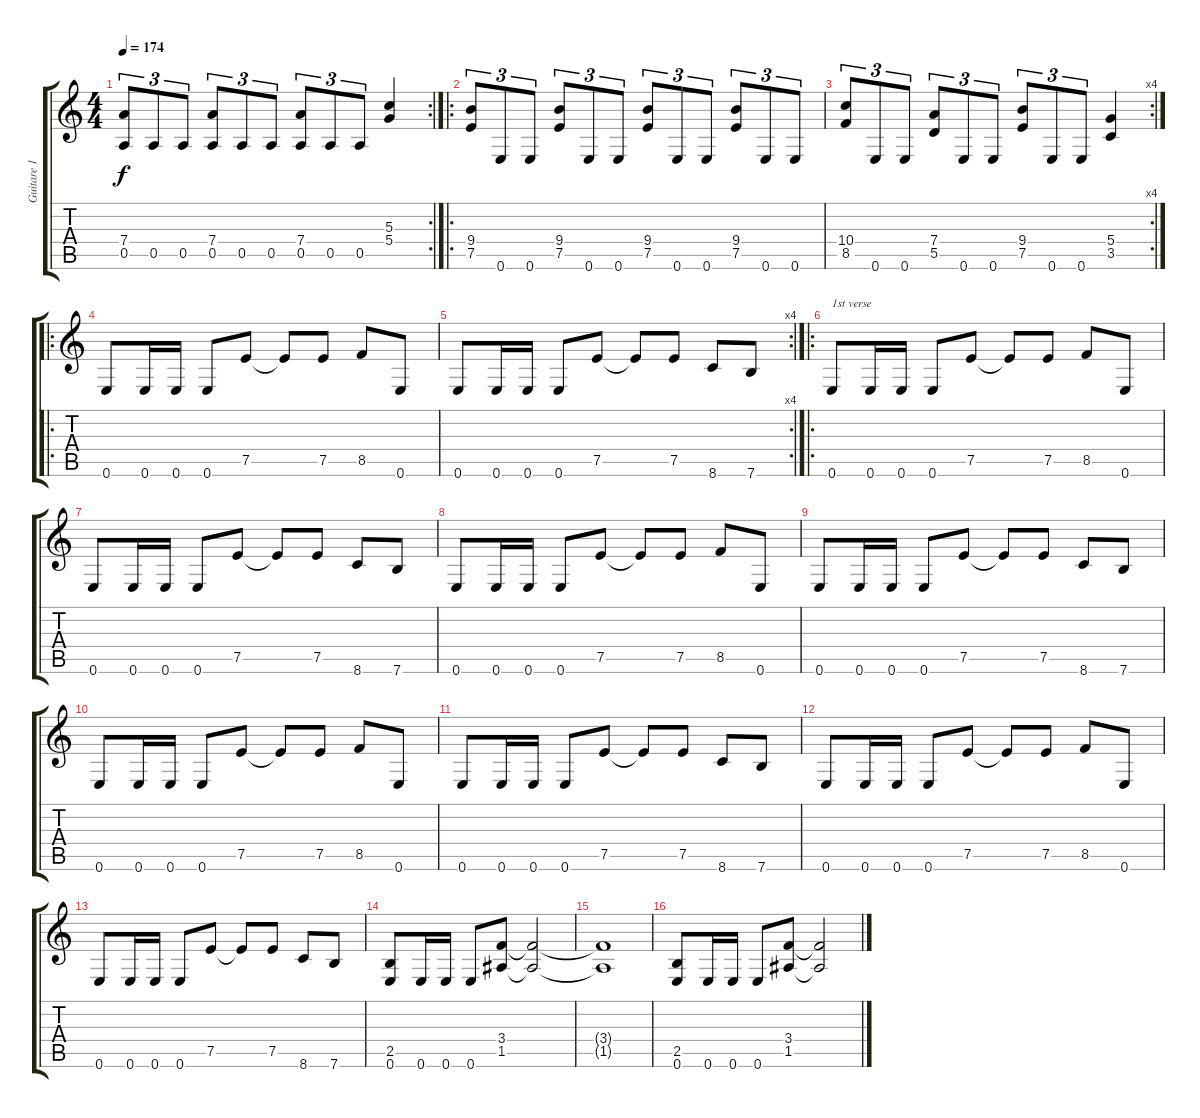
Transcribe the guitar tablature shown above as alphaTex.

\track ("Guitare 1" "Guitare 1") {instrument distortionguitar}
\staff {score tabs}
\tuning (E4 B3 G3 D3 A2 E2) {hide}
\rc 2
\ts (4 4)
\tempo 174
\clef g2
\ks c
(7.4 0.5).8{tu (3 2) dy f} 0.5.8{tu (3 2)} 0.5.8{tu (3 2)} (7.4 0.5).8{tu (3 2)} 0.5.8{tu (3 2)} 0.5.8{tu (3 2)} (7.4 0.5).8{tu (3 2)} 0.5.8{tu (3 2)} 0.5.8{tu (3 2)} (5.3 5.4).4 |
\ro
(9.4 7.5).8{tu (3 2)} 0.6.8{tu (3 2)} 0.6.8{tu (3 2)} (9.4 7.5).8{tu (3 2)} 0.6.8{tu (3 2)} 0.6.8{tu (3 2)} (9.4 7.5).8{tu (3 2)} 0.6.8{tu (3 2)} 0.6.8{tu (3 2)} (9.4 7.5).8{tu (3 2)} 0.6.8{tu (3 2)} 0.6.8{tu (3 2)} |
\rc 4
(10.4 8.5).8{tu (3 2)} 0.6.8{tu (3 2)} 0.6.8{tu (3 2)} (7.4 5.5).8{tu (3 2)} 0.6.8{tu (3 2)} 0.6.8{tu (3 2)} (9.4 7.5).8{tu (3 2)} 0.6.8{tu (3 2)} 0.6.8{tu (3 2)} (5.4 3.5).4 |
\ro
0.6.8 0.6.16 0.6.16 0.6.8 7.5.8 7.5{t}.8 7.5.8 8.5.8 0.6.8 |
\rc 4
0.6.8 0.6.16 0.6.16 0.6.8 7.5.8 7.5{t}.8 7.5.8 8.6.8 7.6.8 |
\ro
0.6.8{txt "1st verse"} 0.6.16 0.6.16 0.6.8 7.5.8 7.5{t}.8 7.5.8 8.5.8 0.6.8 |
0.6.8 0.6.16 0.6.16 0.6.8 7.5.8 7.5{t}.8 7.5.8 8.6.8 7.6.8 |
0.6.8 0.6.16 0.6.16 0.6.8 7.5.8 7.5{t}.8 7.5.8 8.5.8 0.6.8 |
0.6.8 0.6.16 0.6.16 0.6.8 7.5.8 7.5{t}.8 7.5.8 8.6.8 7.6.8 |
0.6.8 0.6.16 0.6.16 0.6.8 7.5.8 7.5{t}.8 7.5.8 8.5.8 0.6.8 |
0.6.8 0.6.16 0.6.16 0.6.8 7.5.8 7.5{t}.8 7.5.8 8.6.8 7.6.8 |
0.6.8 0.6.16 0.6.16 0.6.8 7.5.8 7.5{t}.8 7.5.8 8.5.8 0.6.8 |
0.6.8 0.6.16 0.6.16 0.6.8 7.5.8 7.5{t}.8 7.5.8 8.6.8 7.6.8 |
(2.5 0.6).8 0.6.16 0.6.16 0.6.8 (3.4 1.5).8 (3.4{t} 1.5{t}).2 |
(3.4{t} 1.5{t}).1 |
(2.5 0.6).8 0.6.16 0.6.16 0.6.8 (3.4 1.5).8 (3.4{t} 1.5{t}).2
